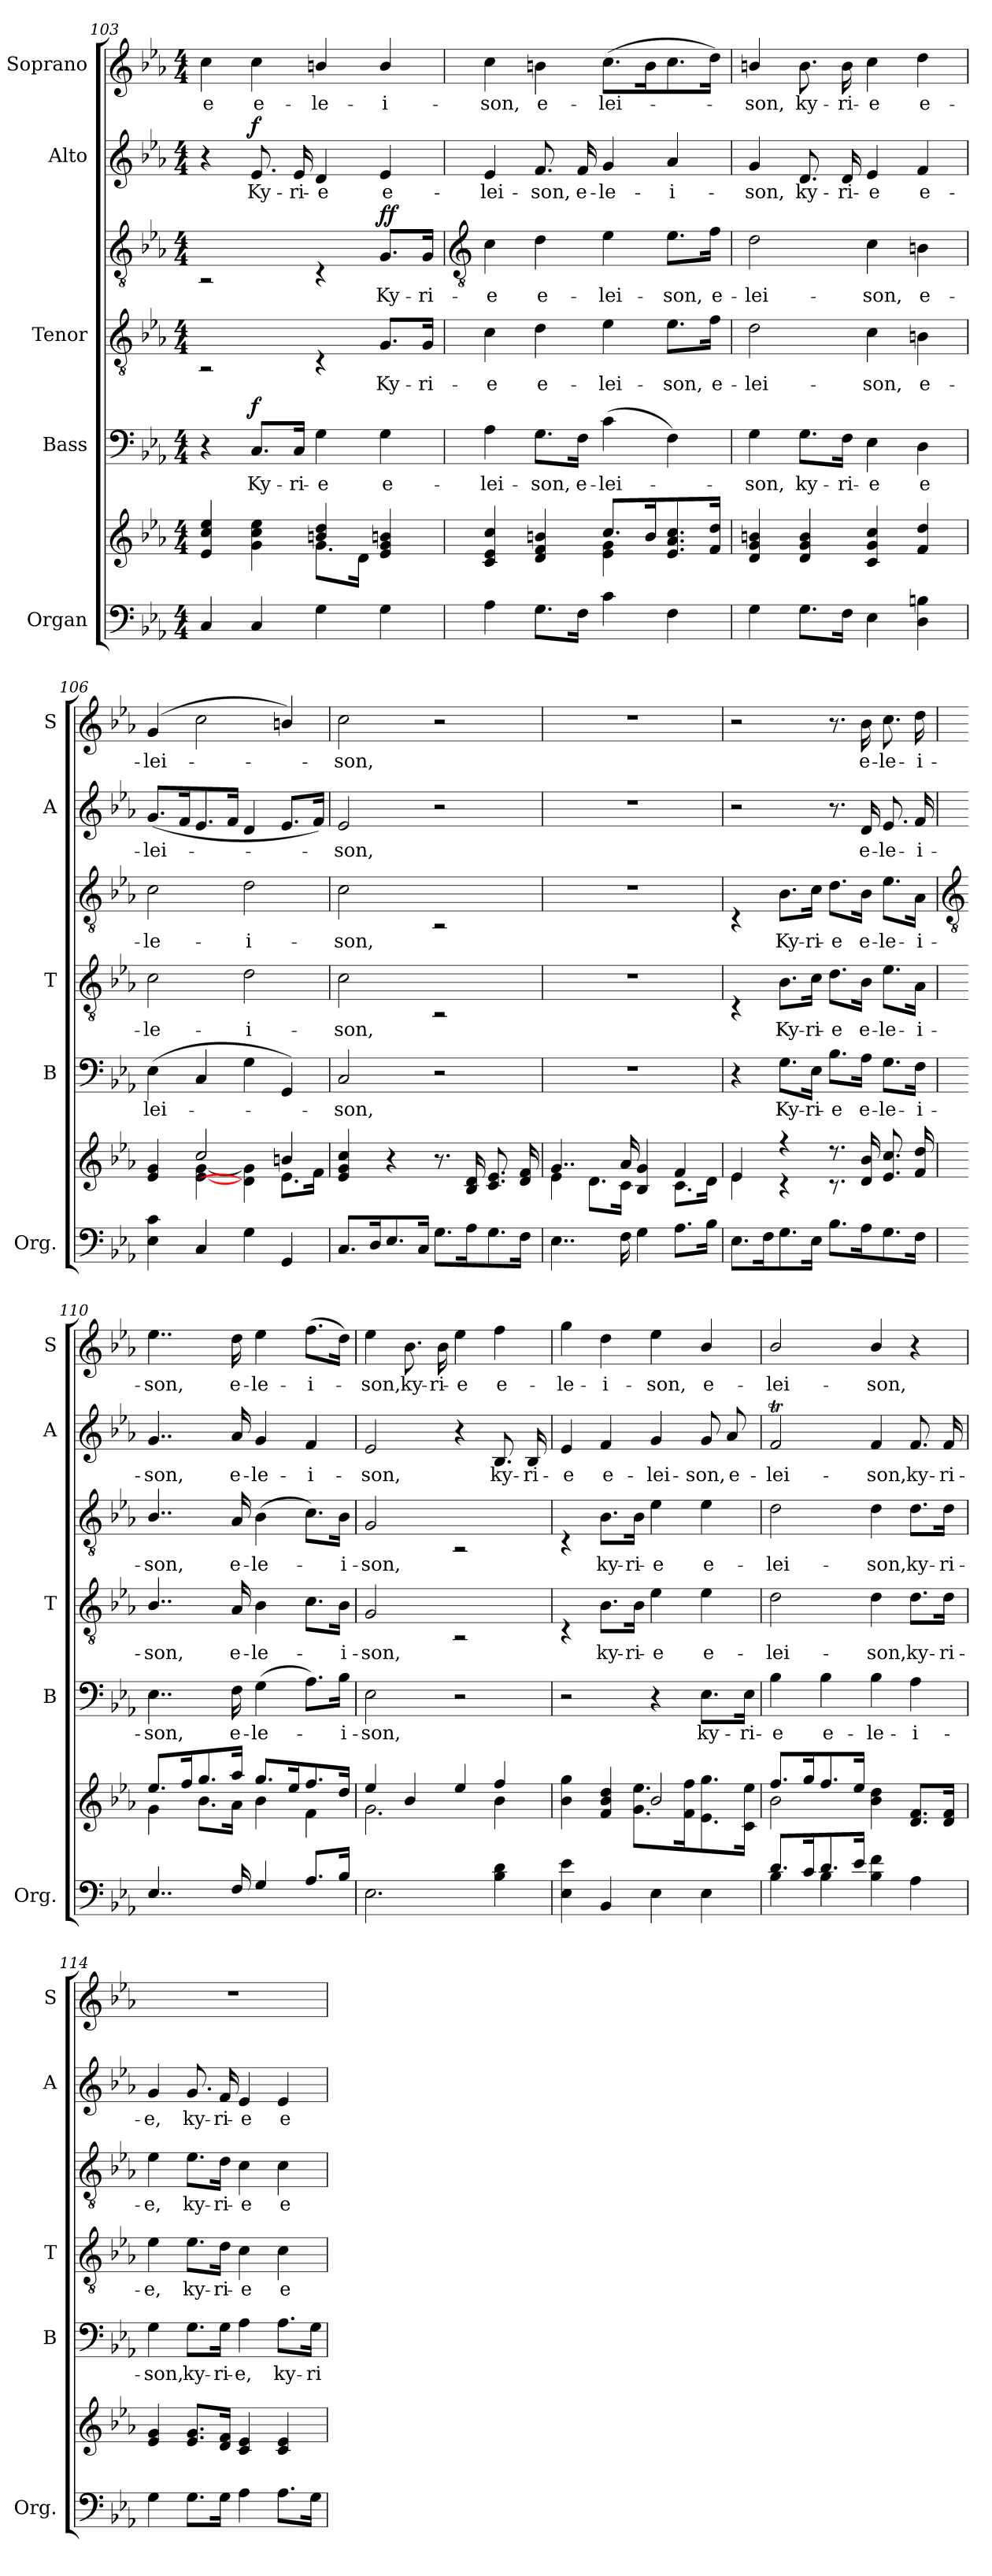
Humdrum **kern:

**kern	**kern	**kern	**text	**dynam	**kern	**text	**kern	**text	**dynam	**kern	**text	**dynam	**kern	**text
*part5	*part5	*part4	*part4	*part4	*part3	*part3	*part3	*part3	*part3	*part2	*part2	*part2	*part1	*part1
*staff7	*staff6	*staff5	*staff5	*staff5	*staff4	*staff4	*staff3	*staff3	*staff3/4	*staff2	*staff2	*staff2	*staff1	*staff1
*I"Organ	*	*I"Bass	*	*	*I"Tenor	*	*	*	*	*I"Alto	*	*	*I"Soprano	*
*I'Org.	*	*I'B	*	*	*I'T	*	*	*	*	*I'A	*	*	*I'S	*
*clefF4	*clefG2	*clefF4	*	*	*clefGv2	*	*clefGv2	*	*	*clefG2	*	*	*clefG2	*
*k[b-e-a-]	*k[b-e-a-]	*k[b-e-a-]	*	*	*k[b-e-a-]	*	*k[b-e-a-]	*	*	*k[b-e-a-]	*	*	*k[b-e-a-]	*
*E-:	*E-:	*E-:	*	*	*E-:	*	*E-:	*	*	*E-:	*	*	*E-:	*
*M4/4	*M4/4	*M4/4	*	*	*M4/4	*	*M4/4	*	*	*M4/4	*	*	*M4/4	*
=103	=103	=103	=103	=103	=103	=103	=103	=103	=103	=103	=103	=103	=103	=103
*^	*^	*	*	*	*	*	*	*	*	*	*	*	*	*
!	!	!	!	!	!	!	!	!	!	!	!	!	!	!	!	!LO:LY:b
4C/	2ryy	4e-/ 4cc/ 4ee-/	2ryy	4r	.	.	2rBB	.	2rBB	.	.	4r	.	.	4cc	-e
!	!	!	!	!	!LO:LY:b	!LO:DY:b	!	!	!	!	!	!	!LO:LY:b	!LO:DY:b	!	!LO:LY:b
4C/	.	4g\ 4cc\ 4ee-\	.	8.C/L	Ky-	f	.	.	.	.	.	8.e-	Ky-	f	4cc	e-
!	!	!	!	!	!LO:LY:b	!	!	!	!	!	!	!	!LO:LY:b	!	!	!
.	.	.	.	16C/Jk	-ri-	.	.	.	.	.	.	16e-	-ri-	.	.	.
!	!	!	!	!	!LO:LY:b	!	!	!	!	!	!	!	!LO:LY:b	!	!	!LO:LY:b
4G\	2ryy	4bn/ 4dd/	8.g\L	4G\	-e	.	4rBB	.	4rBB	.	.	4d	-e	.	4bn/	-le-
.	.	.	16d\J	.	.	.	.	.	.	.	.	.	.	.	.	.
!	!	!	!	!	!LO:LY:b	!	!	!LO:LY:b	!	!LO:LY:b	!LO:DY:b=2	!	!LO:LY:b	!	!	!LO:LY:b
!	!	!	!	!	!	!	!	!	!	!	!LO:DY:n=1:b	!	!	!	!	!
4G\	.	4e-/ 4g/ 4bn/	4ryy	4G\	e-	.	8.G/L	Ky-	8.G/L	Ky-	f f	4e-	e-	.	4b/	-i-
!	!	!	!	!	!	!	!	!LO:LY:b	!	!LO:LY:b	!	!	!	!	!	!
.	.	.	.	.	.	.	16G/Jk	-ri-	16G/Jk	-ri-	.	.	.	.	.	.
*v	*v	*	*	*	*	*	*	*	*	*	*	*	*	*	*	*
!!LO:LB:g=z
=104	=104	=104	=104	=104	=104	=104	=104	=104	=104	=104	=104	=104	=104	=104	=104
*	*	*	*	*	*	*	*	*clefGv2	*	*	*	*	*	*	*
!	!	!	!	!LO:LY:b	!	!	!LO:LY:b	!	!LO:LY:b	!	!	!LO:LY:b	!	!	!LO:LY:b
4A-\	4c/ 4e-/ 4cc/	2ryy	4A-\	-lei-	.	4c	-e	4c	-e	.	4e-	-lei-	.	4cc	-son,
!	!	!	!	!LO:LY:b	!	!	!LO:LY:b	!	!LO:LY:b	!	!	!LO:LY:b	!	!	!LO:LY:b
8.G\L	4d/ 4f/ 4bn/	.	8.G\L	-son,	.	4d	e-	4d	e-	.	8.f	-son,	.	4bn\	e-
!	!	!	!	!LO:LY:b	!	!	!	!	!	!	!	!LO:LY:b	!	!	!
16F\J	.	.	16F\Jk	e-	.	.	.	.	.	.	16f	e-	.	.	.
!	!	!	!	!LO:LY:b	!	!	!LO:LY:b	!	!LO:LY:b	!	!	!LO:LY:b	!	!	!LO:LY:b
4c\	8.cc/L	4e-\ 4g\	(>4c\	-lei-	.	4e-	-lei-	4e-	-lei-	.	4g	-le-	.	(>8.ccL	-lei-
.	16b/	.	.	.	.	.	.	.	.	.	.	.	.	16b	.
!	!	!	!	!	!	!	!LO:LY:b	!	!LO:LY:b	!	!	!LO:LY:b	!	!	!
4F\	8.e-/ 8.a-/ 8.cc/	4ryy	4F\)	.	.	8.e-\L	-son,	8.e-\L	-son,	.	4a-	-i-	.	8.cc	.
!	!	!	!	!	!	!	!LO:LY:b	!	!LO:LY:b	!	!	!	!	!	!
.	16f/ 16dd/J	.	.	.	.	16f\Jk	e-	16f\Jk	e-	.	.	.	.	16ddJ)	.
=105	=105	=105	=105	=105	=105	=105	=105	=105	=105	=105	=105	=105	=105	=105	=105
!	!	!	!	!LO:LY:b	!	!	!LO:LY:b	!	!LO:LY:b	!	!	!LO:LY:b	!	!	!LO:LY:b
4G	4d/ 4g/ 4bn/	2ryy	4G\	son,	.	2d	-lei-	2d	-lei-	.	4g	-son,	.	4bn/	son,
!	!	!	!	!LO:LY:b	!	!	!	!	!	!	!	!LO:LY:b	!	!	!LO:LY:b
8.GL	4d/ 4g/ 4b/	.	8.G\L	ky-	.	.	.	.	.	.	8.d	ky-	.	8.b	ky-
!	!	!	!	!LO:LY:b	!	!	!	!	!	!	!	!LO:LY:b	!	!	!LO:LY:b
16FJ	.	.	16F\Jk	-ri-	.	.	.	.	.	.	16d	-ri-	.	16b	-ri-
!	!	!	!	!LO:LY:b	!	!	!LO:LY:b	!	!LO:LY:b	!	!	!LO:LY:b	!	!	!LO:LY:b
4E-	4c/ 4g/ 4cc/	2ryy	4E-\	-e	.	4c	-son,	4c	-son,	.	4e-	-e	.	4cc	-e
!	!	!	!	!LO:LY:b	!	!	!LO:LY:b	!	!LO:LY:b	!	!	!LO:LY:b	!	!	!LO:LY:b
4D 4Bn	4f/ 4dd/	.	4D\	e	.	4Bn	e-	4Bn	e-	.	4f	e-	.	4dd	e-
=106	=106	=106	=106	=106	=106	=106	=106	=106	=106	=106	=106	=106	=106	=106	=106
!	!	!	!	!LO:LY:b	!	!	!LO:LY:b	!	!LO:LY:b	!	!	!LO:LY:b	!	!	!LO:LY:b
4E- 4c	4e-/ 4g/	4ryy	(<4E-\	lei-	.	2c	-le-	2c	-le-	.	(<8.gL	-lei-	.	(>4g	-lei-
.	.	.	.	.	.	.	.	.	.	.	16f	.	.	.	.
4C	2cc/	[4e-\ [4g\	4C	.	.	.	.	.	.	.	8.e-	.	.	2cc	.
.	.	.	.	.	.	.	.	.	.	.	16fJ	.	.	.	.
!	!	!	!	!	!	!	!LO:LY:b	!	!LO:LY:b	!	!	!	!	!	!
4G	.	4d\] 4g\]	4G\	.	.	2d	-i-	2d	-i-	.	4d	.	.	.	.
4GG	4bn/	8.e-\L	4GG)	.	.	.	.	.	.	.	8.e-L	.	.	4bn/)	.
.	.	16f\J	.	.	.	.	.	.	.	.	16fJ)	.	.	.	.
=107	=107	=107	=107	=107	=107	=107	=107	=107	=107	=107	=107	=107	=107	=107	=107
!	!	!	!	!LO:LY:b	!	!	!LO:LY:b	!	!LO:LY:b	!	!	!LO:LY:b	!	!	!LO:LY:b
8.C/L	4e-/ 4g/ 4cc/	2ryy	2C	son,	.	2c	-son,	2c	-son,	.	2e-	son,	.	2cc	son,
16D/	.	.	.	.	.	.	.	.	.	.	.	.	.	.	.
8.E-/	4r	.	.	.	.	.	.	.	.	.	.	.	.	.	.
16C/J	.	.	.	.	.	.	.	.	.	.	.	.	.	.	.
8.GL	8.r	2ryy	2r	.	.	2rBB	.	2rBB	.	.	2r	.	.	2r	.
16A-	16B-/ 16d/LL	.	.	.	.	.	.	.	.	.	.	.	.	.	.
8.G	8.c/ 8.e-/	.	.	.	.	.	.	.	.	.	.	.	.	.	.
16FJ	16d/ 16f/J	.	.	.	.	.	.	.	.	.	.	.	.	.	.
=108	=108	=108	=108	=108	=108	=108	=108	=108	=108	=108	=108	=108	=108	=108	=108
4..E-	4..g/	4e-\	1r	.	.	1r	.	1r	.	.	1r	.	.	1r	.
.	.	8.d\L	.	.	.	.	.	.	.	.	.	.	.	.	.
16F	16a-/	16c\J	.	.	.	.	.	.	.	.	.	.	.	.	.
4G	4B-/ 4g/	4ryy	.	.	.	.	.	.	.	.	.	.	.	.	.
8.A-L	4f/	8.c\L	.	.	.	.	.	.	.	.	.	.	.	.	.
16B-J	.	16d\J	.	.	.	.	.	.	.	.	.	.	.	.	.
=109	=109	=109	=109	=109	=109	=109	=109	=109	=109	=109	=109	=109	=109	=109	=109
8.E-L	4e-/	4e-\	4r	.	.	4rBB	.	4rBB	.	.	2r	.	.	2r	.
16F	.	.	.	.	.	.	.	.	.	.	.	.	.	.	.
!	!	!	!	!LO:LY:b	!	!	!LO:LY:b	!	!LO:LY:b	!	!	!	!	!	!
8.G	4r	4r	8.G\L	Ky-	.	8.B-\L	Ky-	8.B-\L	Ky-	.	.	.	.	.	.
!	!	!	!	!LO:LY:b	!	!	!LO:LY:b	!	!LO:LY:b	!	!	!	!	!	!
16E-J	.	.	16E-\Jk	-ri-	.	16c\Jk	-ri-	16c\Jk	-ri-	.	.	.	.	.	.
!	!	!	!	!LO:LY:b	!	!	!LO:LY:b	!	!LO:LY:b	!	!	!	!	!	!
8.B-L	8.r	8.r	8.B-\L	-e	.	8.d\L	-e	8.d\L	-e	.	8.r	.	.	8.r	.
!	!	!	!	!LO:LY:b	!	!	!LO:LY:b	!	!LO:LY:b	!	!	!LO:LY:b	!	!	!LO:LY:b
16A-	16d/ 16b-/LL	16ryy	16A-\Jk	e-	.	16B-\Jk	e-	16B-\Jk	e-	.	16d	e-	.	16b-	e-
!	!	!	!	!LO:LY:b	!	!	!LO:LY:b	!	!LO:LY:b	!	!	!LO:LY:b	!	!	!LO:LY:b
8.G	8.e-/ 8.cc/	4ryy	8.G\L	-le-	.	8.e-\L	-le-	8.e-\L	-le-	.	8.e-	-le-	.	8.cc	-le-
!	!	!	!	!LO:LY:b	!	!	!LO:LY:b	!	!LO:LY:b	!	!	!LO:LY:b	!	!	!LO:LY:b
16FJ	16f/ 16dd/J	.	16F\Jk	-i-	.	16A-\Jk	-i-	16A-\Jk	-i-	.	16f	-i-	.	16dd	-i-
!!LO:LB:g=z
=110	=110	=110	=110	=110	=110	=110	=110	=110	=110	=110	=110	=110	=110	=110	=110
*	*	*	*	*	*	*	*	*clefGv2	*	*	*	*	*	*	*
*^	*	*	*	*	*	*	*	*	*	*	*	*	*	*	*
!	!	!	!	!	!LO:LY:b	!	!	!LO:LY:b	!	!LO:LY:b	!	!	!LO:LY:b	!	!	!LO:LY:b
4..E-	1ryy	8.ee-/L	4g\	4..E-\	-son,	.	4..B-/	-son,	4..B-/	-son,	.	4..g	-son,	.	4..ee-	-son,
.	.	16ff/	.	.	.	.	.	.	.	.	.	.	.	.	.	.
.	.	8.gg/	8.b-\L	.	.	.	.	.	.	.	.	.	.	.	.	.
!	!	!	!	!	!LO:LY:b	!	!	!LO:LY:b	!	!LO:LY:b	!	!	!LO:LY:b	!	!	!LO:LY:b
16F	.	16aa-/J	16a-\J	16F\	e-	.	16A-	e-	16A-	e-	.	16a-	e-	.	16dd	e-
!	!	!	!	!	!LO:LY:b	!	!	!LO:LY:b	!	!LO:LY:b	!	!	!LO:LY:b	!	!	!LO:LY:b
4G	.	8.gg/L	4b-\	(>4G\	-le-	.	4B-	-le-	(>4B-	-le-	.	4g	-le-	.	4ee-	-le-
.	.	16ee-/	.	.	.	.	.	.	.	.	.	.	.	.	.	.
!	!	!	!	!	!	!	!	!	!	!	!	!	!LO:LY:b	!	!	!LO:LY:b
8.A-L	.	8.ff/	4f\	8.A-\L)	.	.	8.c\L	.	8.c\L)	.	.	4f	-i-	.	(>8.ffL	-i-
!	!	!	!	!	!LO:LY:b	!	!	!LO:LY:b	!	!LO:LY:b	!	!	!	!	!	!
16B-J	.	16dd/J	.	16B-\Jk	i-	.	16B-\Jk	i-	16B-\Jk	i-	.	.	.	.	16ddJ)	.
=111	=111	=111	=111	=111	=111	=111	=111	=111	=111	=111	=111	=111	=111	=111	=111	=111
!	!	!	!	!	!LO:LY:b	!	!	!LO:LY:b	!	!LO:LY:b	!	!	!LO:LY:b	!	!	!LO:LY:b
2.E-\	2ryy	4ee-/	2.g\	2E-\	-son,	.	2G	-son,	2G	-son,	.	2e-	-son,	.	4ee-	son,
!	!	!	!	!	!	!	!	!	!	!	!	!	!	!	!	!LO:LY:b
.	.	4b-/	.	.	.	.	.	.	.	.	.	.	.	.	8.b-	ky-
!	!	!	!	!	!	!	!	!	!	!	!	!	!	!	!	!LO:LY:b
.	.	.	.	.	.	.	.	.	.	.	.	.	.	.	16b-	-ri-
!	!	!	!	!	!	!	!	!	!	!	!	!	!	!	!	!LO:LY:b
.	2ryy	4ee-/	.	2r	.	.	2rBB	.	2rBB	.	.	4r	.	.	4ee-	-e
!	!	!	!	!	!	!	!	!	!	!	!	!	!LO:LY:b	!	!	!LO:LY:b
4B-\ 4d\	.	4ff/	4b-\	.	.	.	.	.	.	.	.	8.B-	ky-	.	4ff	e-
!	!	!	!	!	!	!	!	!	!	!	!	!	!LO:LY:b	!	!	!
.	.	.	.	.	.	.	.	.	.	.	.	16B-	-ri-	.	.	.
=112	=112	=112	=112	=112	=112	=112	=112	=112	=112	=112	=112	=112	=112	=112	=112	=112
!	!	!	!	!	!	!	!	!	!	!	!	!	!LO:LY:b	!	!	!LO:LY:b
4E-\ 4e-\	2ryy	4b-\ 4gg\	2ryy	2r	.	.	4rBB	.	4rBB	.	.	4e-	-e	.	4gg	-le-
!	!	!	!	!	!	!	!	!LO:LY:b	!	!LO:LY:b	!	!	!LO:LY:b	!	!	!LO:LY:b
4BB-	.	4f/ 4b-/ 4dd/	.	.	.	.	8.B-\L	ky-	8.B-\L	ky-	.	4f	e-	.	4dd	-i-
!	!	!	!	!	!	!	!	!LO:LY:b	!	!LO:LY:b	!	!	!	!	!	!
.	.	.	.	.	.	.	16B-\Jk	-ri-	16B-\Jk	-ri-	.	.	.	.	.	.
!	!	!	!	!	!	!	!	!LO:LY:b	!	!LO:LY:b	!	!	!LO:LY:b	!	!	!LO:LY:b
4E-\	2ryy	2b-/	8.g\ 8.ee-\L	4r	.	.	4e-	-e	4e-	-e	.	4g	-lei-	.	4ee-	-son,
.	.	.	16f\ 16ff\	.	.	.	.	.	.	.	.	.	.	.	.	.
!	!	!	!	!	!LO:LY:b	!	!	!LO:LY:b	!	!LO:LY:b	!	!	!LO:LY:b	!	!	!LO:LY:b
4E-\	.	.	8.e-\ 8.gg\	8.E-\L	ky-	.	4e-	e-	4e-	e-	.	8g	-son,	.	4b-/	e-
!	!	!	!	!	!	!	!	!	!	!	!	!	!LO:LY:b	!	!	!
.	.	.	.	.	.	.	.	.	.	.	.	8a-	e-	.	.	.
!	!	!	!	!	!LO:LY:b	!	!	!	!	!	!	!	!	!	!	!
.	.	.	16c\ 16ee-\J	16E-\Jk	-ri-	.	.	.	.	.	.	.	.	.	.	.
=113	=113	=113	=113	=113	=113	=113	=113	=113	=113	=113	=113	=113	=113	=113	=113	=113
!	!	!	!	!	!LO:LY:b	!	!	!LO:LY:b	!	!LO:LY:b	!	!	!LO:LY:b	!	!	!LO:LY:b
8.dL	4B-\	8.ff/L	2b-\	4B-\	-e	.	2d	-lei-	2d	-lei-	.	2fT	-lei-	.	2b-/	-lei-
16c	.	16gg/	.	.	.	.	.	.	.	.	.	.	.	.	.	.
!	!	!	!	!	!LO:LY:b	!	!	!	!	!	!	!	!	!	!	!
8.d	4B-\	8.ff/	.	4B-\	e-	.	.	.	.	.	.	.	.	.	.	.
16e-J	.	16ee-/J	.	.	.	.	.	.	.	.	.	.	.	.	.	.
!	!	!	!	!	!LO:LY:b	!	!	!LO:LY:b	!	!LO:LY:b	!	!	!LO:LY:b	!	!	!LO:LY:b
4B-\ 4f\	2ryy	4b-\ 4dd\	2ryy	4B-\	-le-	.	4d	-son,	4d	-son,	.	4f	-son,	.	4b-/	-son,
!	!	!	!	!	!LO:LY:b	!	!	!LO:LY:b	!	!LO:LY:b	!	!	!LO:LY:b	!	!	!
4A-\	.	8.d/ 8.f/L	.	4A-\	-i-	.	8.d\L	ky-	8.d\L	ky-	.	8.f	ky-	.	4r	.
!	!	!	!	!	!	!	!	!LO:LY:b	!	!LO:LY:b	!	!	!LO:LY:b	!	!	!
.	.	16d/ 16f/J	.	.	.	.	16d\Jk	-ri-	16d\Jk	-ri-	.	16f	-ri-	.	.	.
=114	=114	=114	=114	=114	=114	=114	=114	=114	=114	=114	=114	=114	=114	=114	=114	=114
!	!	!	!	!	!LO:LY:b	!	!	!LO:LY:b	!	!LO:LY:b	!	!	!LO:LY:b	!	!	!
4G\	2ryy	4e-/ 4g/	2ryy	4G\	-son,	.	4e-	-e,	4e-	-e,	.	4g	-e,	.	1r	.
!	!	!	!	!	!LO:LY:b	!	!	!LO:LY:b	!	!LO:LY:b	!	!	!LO:LY:b	!	!	!
8.G\L	.	8.e-/ 8.g/L	.	8.G\L	ky-	.	8.e-\L	ky-	8.e-\L	ky-	.	8.g	ky-	.	.	.
!	!	!	!	!	!LO:LY:b	!	!	!LO:LY:b	!	!LO:LY:b	!	!	!LO:LY:b	!	!	!
16G\J	.	16d/ 16f/J	.	16G\Jk	-ri-	.	16d\Jk	-ri-	16d\Jk	-ri-	.	16f	-ri-	.	.	.
!	!	!	!	!	!LO:LY:b	!	!	!LO:LY:b	!	!LO:LY:b	!	!	!LO:LY:b	!	!	!
4A-\	2ryy	4c/ 4e-/	2ryy	4A-\	-e,	.	4c	-e	4c	-e	.	4e-	-e	.	.	.
!	!	!	!	!	!LO:LY:b	!	!	!LO:LY:b	!	!LO:LY:b	!	!	!LO:LY:b	!	!	!
8.A-\L	.	4c/ 4e-/	.	8.A-\L	ky-	.	4c	e-	4c	e-	.	4e-	e-	.	.	.
!	!	!	!	!	!LO:LY:b	!	!	!	!	!	!	!	!	!	!	!
16G\J	.	.	.	16G\Jk	-ri-	.	.	.	.	.	.	.	.	.	.	.
*v	*v	*	*	*	*	*	*	*	*	*	*	*	*	*	*	*
*	*v	*v	*	*	*	*	*	*	*	*	*	*	*	*	*
=	=	=	=	=	=	=	=	=	=	=	=	=	=	=
*-	*-	*-	*-	*-	*-	*-	*-	*-	*-	*-	*-	*-	*-	*-
